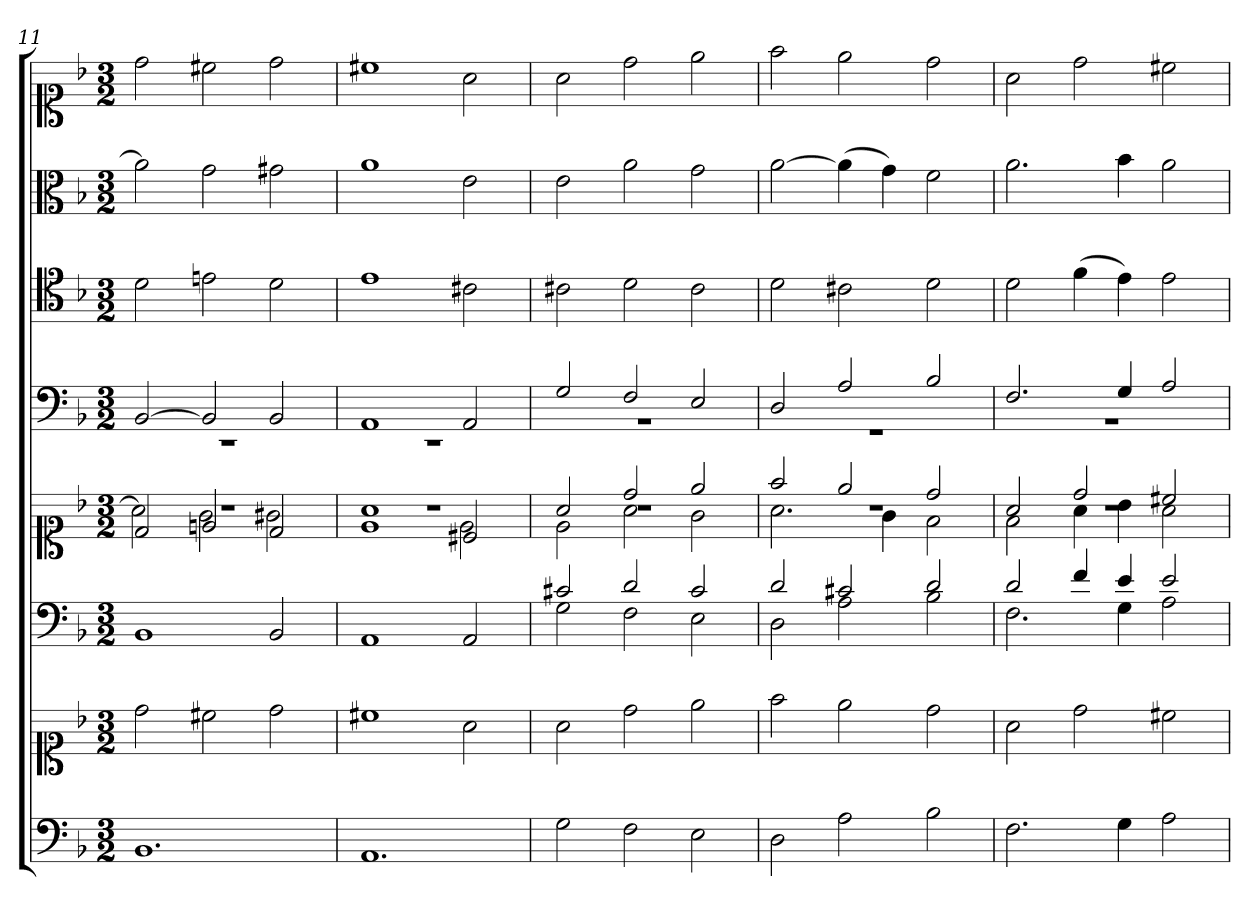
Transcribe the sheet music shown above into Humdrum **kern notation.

**kern	**kern	**kern	**kern	**kern	**kern	**kern	**kern
*part6	*part6	*part5	*part5	*part4	*part3	*part2	*part1
*staff8	*staff7	*staff6	*staff5	*staff4	*staff3	*staff2	*staff1
*clefF4	*clefC1	*clefF4	*clefC1	*clefF4	*clefC4	*clefC3	*clefC1
*k[b-]	*k[b-]	*k[b-]	*k[b-]	*k[b-]	*k[b-]	*k[b-]	*k[b-]
*F:	*F:	*F:	*F:	*F:	*F:	*F:	*F:
*M3/2	*M3/2	*M3/2	*M3/2	*M3/2	*M3/2	*M3/2	*M3/2
=11	=11	=11	=11	=11	=11	=11	=11
*	*	*	*^	*^	*	*	*
*	*	*	*	*^	*	*	*	*	*
1.BB-	2dd	1BB-	2d	2a]	1.r	[2BB-	1.r	2d	2a]	2dd
.	2cc#X	.	2en	2g	.	2BB-]	.	2en	2g	2cc#X
.	2dd	2BB-	2d	2g#X	.	2BB-	.	2d	2g#X	2dd
=12	=12	=12	=12	=12	=12	=12	=12	=12	=12	=12
1.AA	1cc#X	1AA	1e	1a	1.r	1AA	1.r	1e	1a	1cc#X
.	2a	2AA	2c#X	2e	.	2AA	.	2c#X	2e	2a
=13	=13	=13	=13	=13	=13	=13	=13	=13	=13	=13
*	*	*^	*	*	*	*	*	*	*	*
2G	2a	2c#X	2G	2a	2e	1.r	2G	1.r	2c#X	2e	2a
2F	2dd	2d	2F	2dd	2a	.	2F	.	2d	2a	2dd
2E	2ee	2c#	2E	2ee	2g	.	2E	.	2c#	2g	2ee
=14	=14	=14	=14	=14	=14	=14	=14	=14	=14	=14	=14
2D	2ff	2d	2D	2ff	2.a	1.r	2D	1.r	2d	[2a	2ff
2A	2ee	2c#X	2A	2ee	.	.	2A	.	2c#X	(4a]	2ee
.	.	.	.	.	4g	.	.	.	.	4g)	.
2B-	2dd	2d	2B-	2dd	2f	.	2B-	.	2d	2f	2dd
=15	=15	=15	=15	=15	=15	=15	=15	=15	=15	=15	=15
2.F	2a	2d	2.F	2a	2f	1.r	2.F	1.r	2d	2.a	2a
.	2dd	4f	.	2dd	4a	.	.	.	(4f	.	2dd
4G	.	4e	4G	.	4b-	.	4G	.	4e)	4b-	.
2A	2cc#X	2e	2A	2cc#X	2a	.	2A	.	2e	2a	2cc#X
*	*	*v	*v	*	*	*	*v	*v	*	*	*
*	*	*	*v	*v	*v	*	*	*	*
=	=	=	=	=	=	=	=
*-	*-	*-	*-	*-	*-	*-	*-
